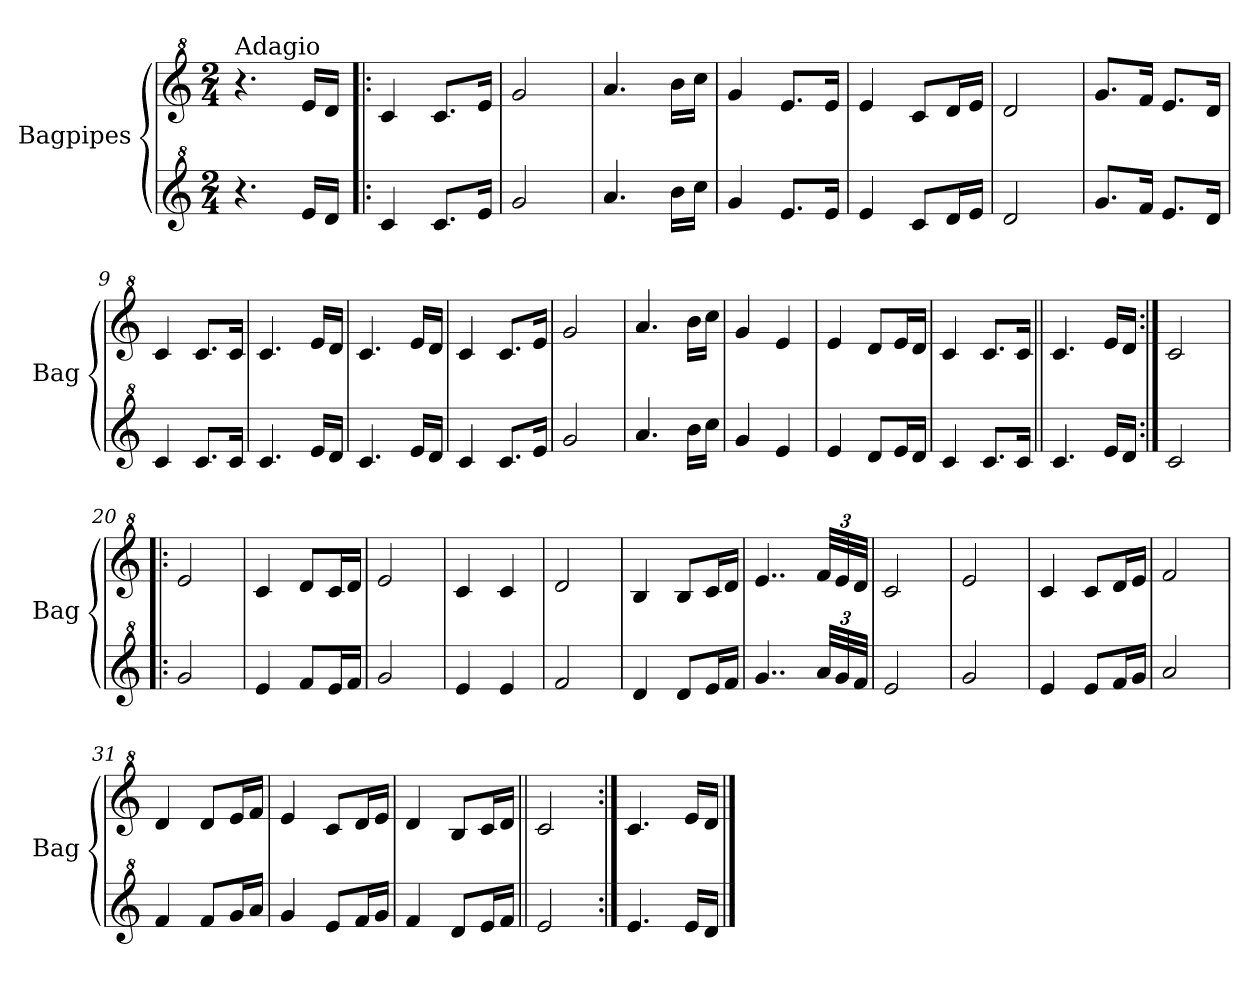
**kern	**kern
*part2	*part1
*staff2	*staff1
*I"Bagpipes	*I"Bagpipes
*I'Bag	*I'Bag
*clefG^2	*clefG^2
*k[]	*k[]
*C:	*C:
*M2/4	*M2/4
=1	=1
!	!LO:TX:a:t=Adagio
4.r	4.r
16ee/LL	16ee/LL
16dd/JJ	16dd/JJ
=2!|:	=2!|:
4cc/	4cc/
8.cc/L	8.cc/L
16ee/Jk	16ee/Jk
=3	=3
2gg/	2gg/
=4	=4
4.aa/	4.aa/
16bb\LL	16bb\LL
16ccc\JJ	16ccc\JJ
=5	=5
4gg/	4gg/
8.ee/L	8.ee/L
16ee/Jk	16ee/Jk
=6	=6
4ee/	4ee/
8cc/L	8cc/L
16dd/L	16dd/L
16ee/JJ	16ee/JJ
=7	=7
2dd/	2dd/
=8	=8
8.gg/L	8.gg/L
16ff/Jk	16ff/Jk
8.ee/L	8.ee/L
16dd/Jk	16dd/Jk
=9	=9
4cc/	4cc/
8.cc/L	8.cc/L
16cc/Jk	16cc/Jk
=10	=10
4.cc/	4.cc/
16ee/LL	16ee/LL
16dd/JJ	16dd/JJ
=11	=11
4.cc/	4.cc/
16ee/LL	16ee/LL
16dd/JJ	16dd/JJ
=12	=12
4cc/	4cc/
8.cc/L	8.cc/L
16ee/Jk	16ee/Jk
!!LO:LB:g=z
=13	=13
2gg/	2gg/
=14	=14
4.aa/	4.aa/
16bb\LL	16bb\LL
16ccc\JJ	16ccc\JJ
=15	=15
4gg/	4gg/
4ee/	4ee/
=16	=16
4ee/	4ee/
8dd/L	8dd/L
16ee/L	16ee/L
16dd/JJ	16dd/JJ
=17	=17
4cc/	4cc/
8.cc/L	8.cc/L
16cc/Jk	16cc/Jk
=18||	=18||
4.cc/	4.cc/
16ee/LL	16ee/LL
16dd/JJ	16dd/JJ
=19:|!	=19:|!
2cc/	2cc/
=20!|:	=20!|:
2gg/	2ee/
=21	=21
4ee/	4cc/
8ff/L	8dd/L
16ee/L	16cc/L
16ff/JJ	16dd/JJ
=22	=22
2gg/	2ee/
=23	=23
4ee/	4cc/
4ee/	4cc/
=24	=24
2ff/	2dd/
=25	=25
4dd/	4b/
8dd/L	8b/L
16ee/L	16cc/L
16ff/JJ	16dd/JJ
=26	=26
4..gg/	4..ee/
*Xbrackettup	*Xbrackettup
48aa/LLL	48ff/LLL
48gg/	48ee/
48ff/JJJ	48dd/JJJ
!!LO:LB:g=z
=27	=27
2ee/	2cc/
=28	=28
2gg/	2ee/
=29	=29
4ee/	4cc/
8ee/L	8cc/L
16ff/L	16dd/L
16gg/JJ	16ee/JJ
=30	=30
2aa/	2ff/
=31	=31
4ff/	4dd/
8ff/L	8dd/L
16gg/L	16ee/L
16aa/JJ	16ff/JJ
=32	=32
4gg/	4ee/
8ee/L	8cc/L
16ff/L	16dd/L
16gg/JJ	16ee/JJ
=33	=33
4ff/	4dd/
8dd/L	8b/L
16ee/L	16cc/L
16ff/JJ	16dd/JJ
=34||	=34||
2ee/	2cc/
=35:|!	=35:|!
4.ee/	4.cc/
16ee/LL	16ee/LL
16dd/JJ	16dd/JJ
==	==
*-	*-
